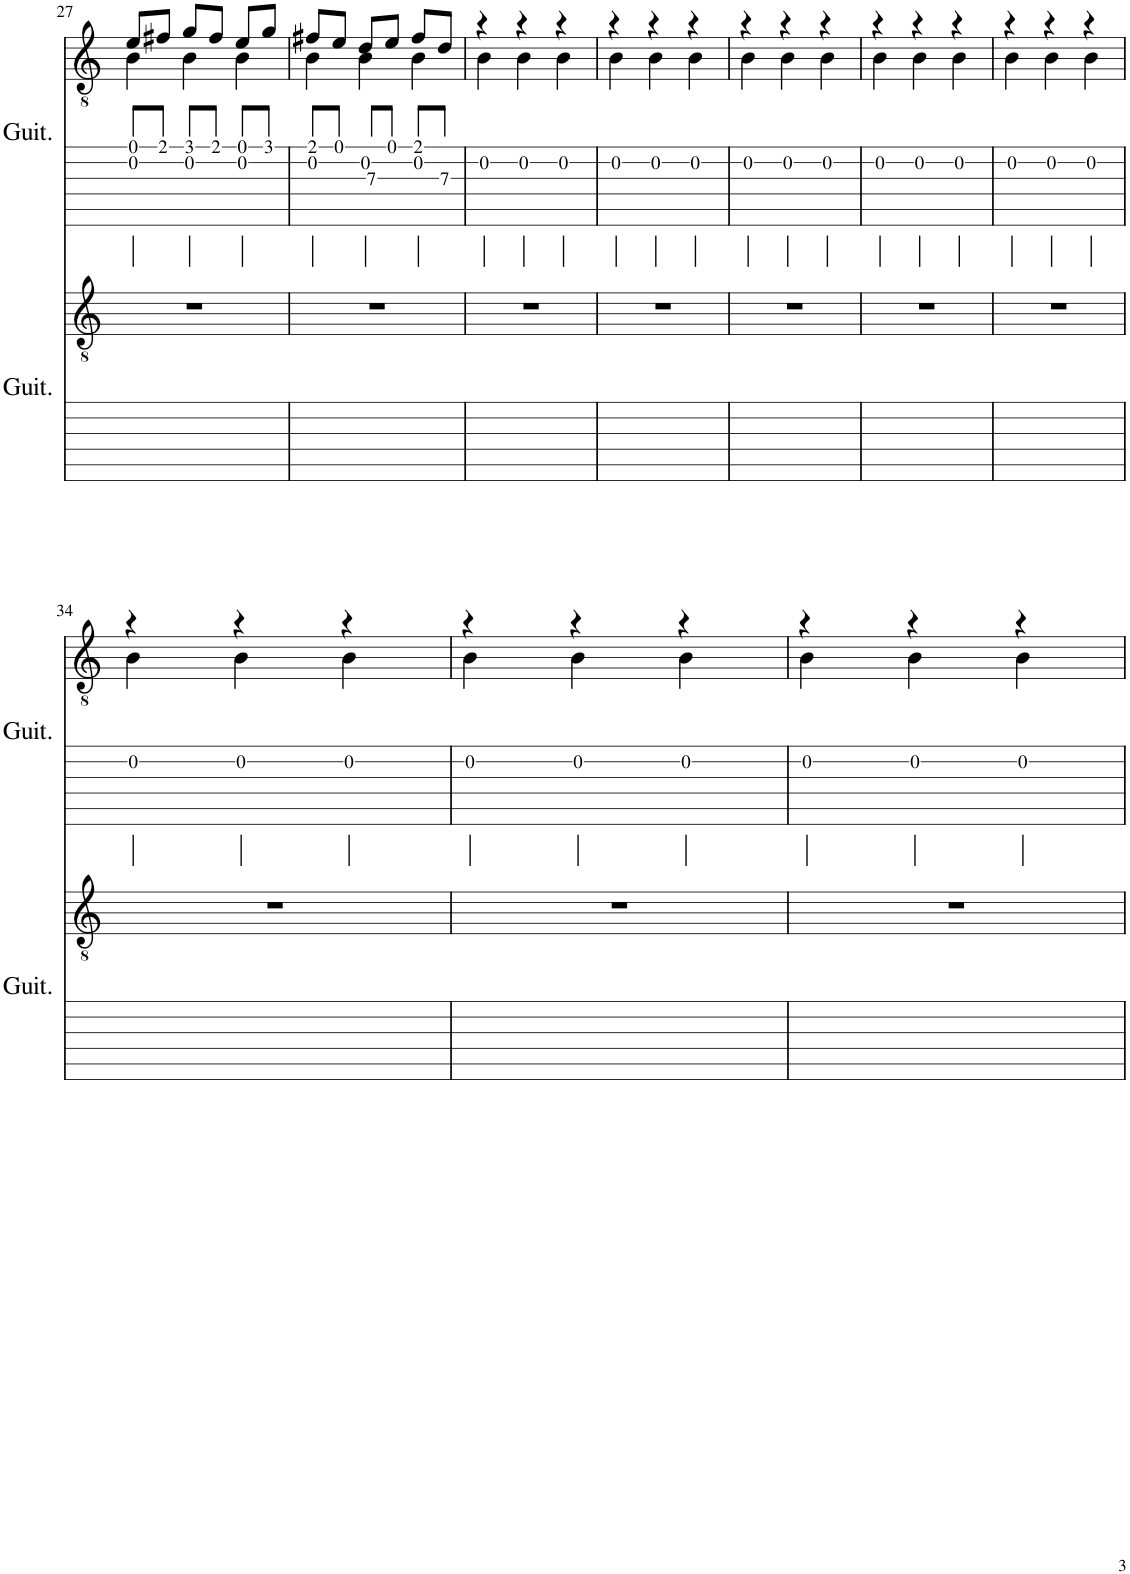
**kern	**kern	**kern	**kern
*part2	*part2	*part1	*part1
*staff4	*staff3	*staff2	*staff1
*I"Acoustic Guitar	*	*I"Acoustic Guitar	*
*I'Guit.	*	*I'Guit.	*
!!LO:PB:g=z
*	*clefGv2	*	*clefGv2
*k[]	*k[]	*k[]	*k[]
*M3/4	*M3/4	*M3/4	*M3/4
=27	=27	=27	=27
*	*	*^	*^
2.r	2.r	8e/L	4B\	8e/L	4B\
.	.	8f#/J	.	8f#X/J	.
.	.	8g/L	4B\	8g/L	4B\
.	.	8f#/J	.	8f#/J	.
.	.	8e/L	4B\	8e/L	4B\
.	.	8g/J	.	8g/J	.
=28	=28	=28	=28	=28	=28
2.r	2.r	8f#/L	4B\	8f#X/L	4B\
.	.	8e/J	.	8e/J	.
.	.	8d/L	4B\	8d/L	4B\
.	.	8e/J	.	8e/J	.
.	.	8f#/L	4B\	8f#/L	4B\
.	.	8d/J	.	8d/J	.
=29	=29	=29	=29	=29	=29
2.r	2.r	4r	4B\	4r	4B\
.	.	4r	4B\	4r	4B\
.	.	4r	4B\	4r	4B\
=30	=30	=30	=30	=30	=30
2.r	2.r	4r	4B\	4r	4B\
.	.	4r	4B\	4r	4B\
.	.	4r	4B\	4r	4B\
=31	=31	=31	=31	=31	=31
2.r	2.r	4r	4B\	4r	4B\
.	.	4r	4B\	4r	4B\
.	.	4r	4B\	4r	4B\
=32	=32	=32	=32	=32	=32
2.r	2.r	4r	4B\	4r	4B\
.	.	4r	4B\	4r	4B\
.	.	4r	4B\	4r	4B\
=33	=33	=33	=33	=33	=33
2.r	2.r	4r	4B\	4r	4B\
.	.	4r	4B\	4r	4B\
.	.	4r	4B\	4r	4B\
!!LO:LB:g=z	!!
=34	=34	=34	=34	=34	=34
2.r	2.r	4r	4B\	4r	4B\
.	.	4r	4B\	4r	4B\
.	.	4r	4B\	4r	4B\
=35	=35	=35	=35	=35	=35
2.r	2.r	4r	4B\	4r	4B\
.	.	4r	4B\	4r	4B\
.	.	4r	4B\	4r	4B\
=36	=36	=36	=36	=36	=36
2.r	2.r	4r	4B\	4r	4B\
.	.	4r	4B\	4r	4B\
.	.	4r	4B\	4r	4B\
*	*	*v	*v	*	*
*	*	*	*v	*v
=	=	=	=
*-	*-	*-	*-
